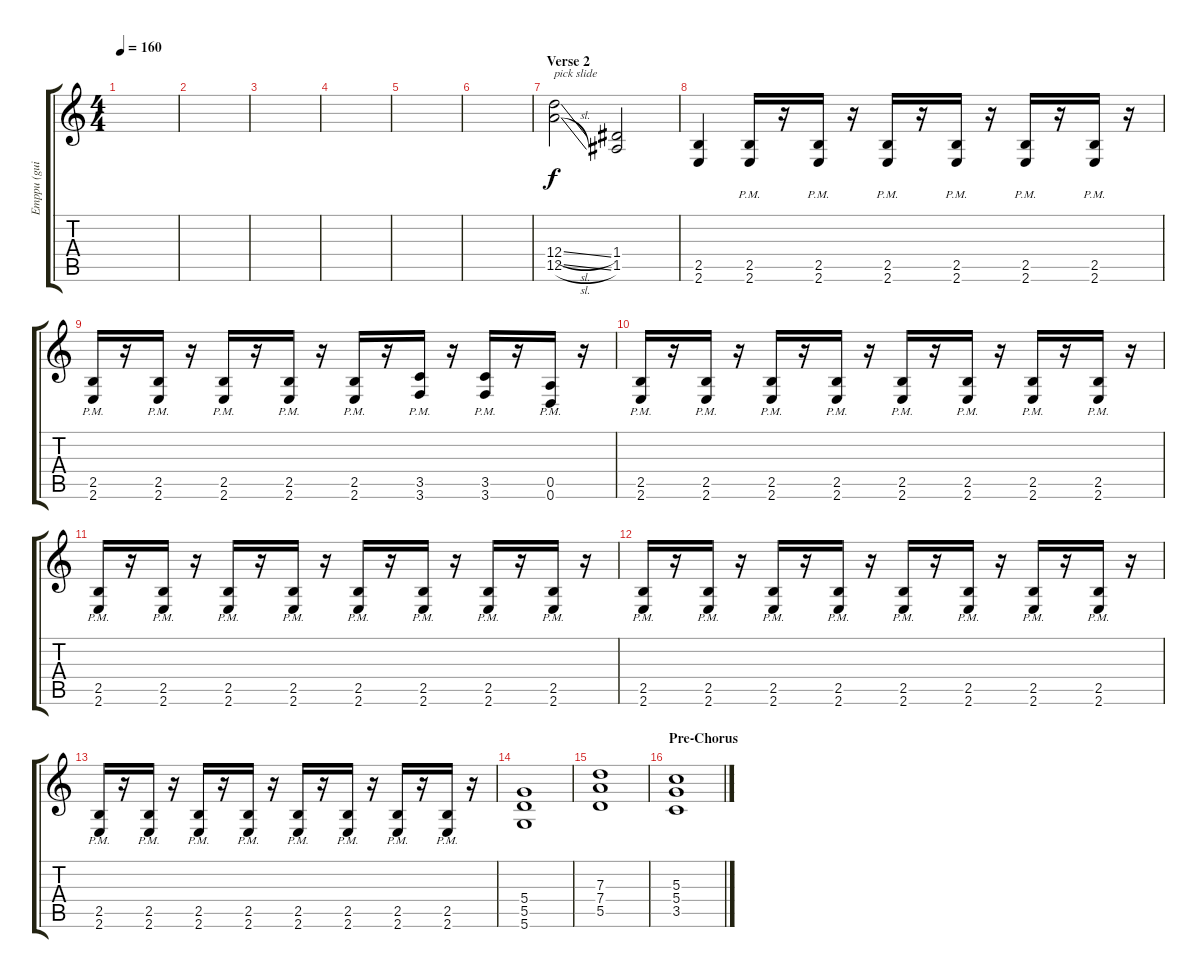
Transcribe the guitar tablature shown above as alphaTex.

\track ("Emppu (guitar)" "Emppu (gui") {instrument distortionguitar}
\staff {score tabs}
\tuning (E4 B3 G3 D3 A2 D2) {hide}
\ts (4 4)
\tempo 160
\clef g2
\ks c
|
|
|
|
|
|
\section ("" "Verse 2")
(12.4{sl} 12.5{sl}).2{txt "pick slide"} (1.4 1.5).2 |
(2.5 2.6).4 (2.5{pm} 2.6{pm}).16 r.16 (2.5{pm} 2.6{pm}).16 r.16 (2.5{pm} 2.6{pm}).16 r.16 (2.5{pm} 2.6{pm}).16 r.16 (2.5{pm} 2.6{pm}).16 r.16 (2.5{pm} 2.6{pm}).16 r.16 |
(2.5{pm} 2.6{pm}).16 r.16 (2.5{pm} 2.6{pm}).16 r.16 (2.5{pm} 2.6{pm}).16 r.16 (2.5{pm} 2.6{pm}).16 r.16 (2.5{pm} 2.6{pm}).16 r.16 (3.5{pm} 3.6{pm}).16 r.16 (3.5{pm} 3.6{pm}).16 r.16 (0.5{pm} 0.6{pm}).16 r.16 |
(2.5{pm} 2.6{pm}).16 r.16 (2.5{pm} 2.6{pm}).16 r.16 (2.5{pm} 2.6{pm}).16 r.16 (2.5{pm} 2.6{pm}).16 r.16 (2.5{pm} 2.6{pm}).16 r.16 (2.5{pm} 2.6{pm}).16 r.16 (2.5{pm} 2.6{pm}).16 r.16 (2.5{pm} 2.6{pm}).16 r.16 |
(2.5{pm} 2.6{pm}).16 r.16 (2.5{pm} 2.6{pm}).16 r.16 (2.5{pm} 2.6{pm}).16 r.16 (2.5{pm} 2.6{pm}).16 r.16 (2.5{pm} 2.6{pm}).16 r.16 (2.5{pm} 2.6{pm}).16 r.16 (2.5{pm} 2.6{pm}).16 r.16 (2.5{pm} 2.6{pm}).16 r.16 |
(2.5{pm} 2.6{pm}).16 r.16 (2.5{pm} 2.6{pm}).16 r.16 (2.5{pm} 2.6{pm}).16 r.16 (2.5{pm} 2.6{pm}).16 r.16 (2.5{pm} 2.6{pm}).16 r.16 (2.5{pm} 2.6{pm}).16 r.16 (2.5{pm} 2.6{pm}).16 r.16 (2.5{pm} 2.6{pm}).16 r.16 |
(2.5{pm} 2.6{pm}).16 r.16 (2.5{pm} 2.6{pm}).16 r.16 (2.5{pm} 2.6{pm}).16 r.16 (2.5{pm} 2.6{pm}).16 r.16 (2.5{pm} 2.6{pm}).16 r.16 (2.5{pm} 2.6{pm}).16 r.16 (2.5{pm} 2.6{pm}).16 r.16 (2.5{pm} 2.6{pm}).16 r.16 |
(5.4 5.5 5.6).1 |
(7.3 7.4 5.5).1 |
\section ("" "Pre-Chorus")
(5.3 5.4 3.5).1
